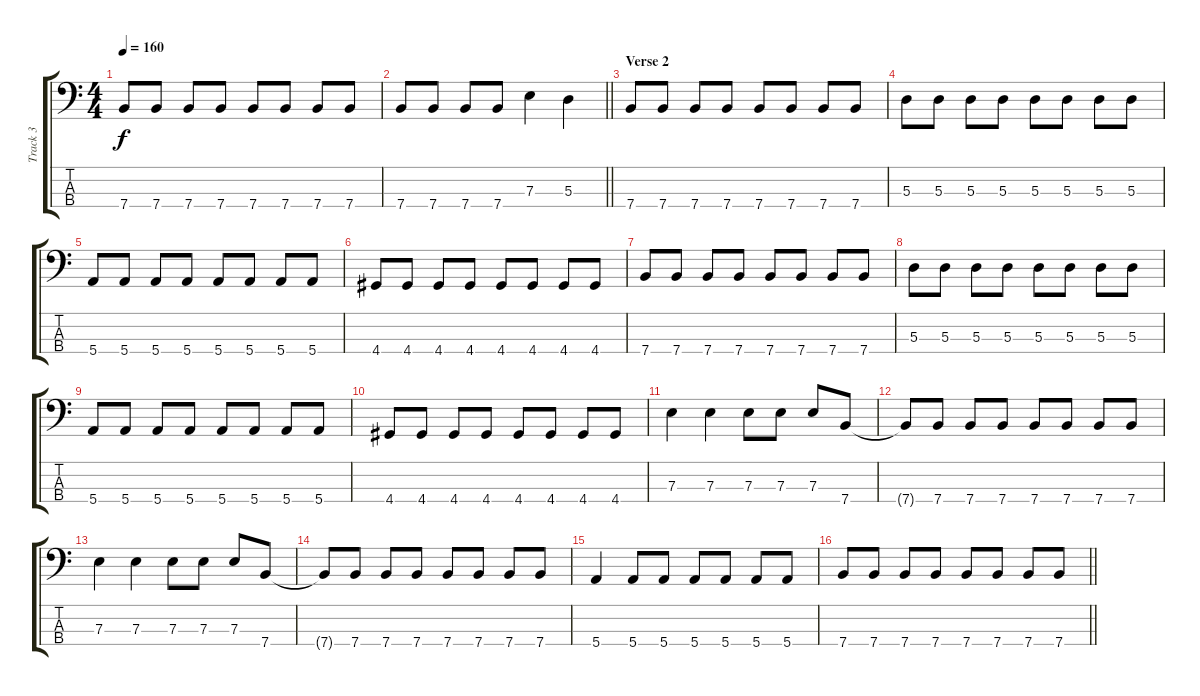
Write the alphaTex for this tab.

\track ("Track 3" "Track 3") {instrument electricbasspick}
\staff {score tabs}
\tuning (G2 D2 A1 E1) {hide}
\ts (4 4)
\tempo 160
\clef f4
\ks c
7.4.8{dy f} 7.4.8 7.4.8 7.4.8 7.4.8 7.4.8 7.4.8 7.4.8 |
\barLineRight lightlight
7.4.8 7.4.8 7.4.8 7.4.8 7.3.4 5.3.4 |
\section ("" "Verse 2")
7.4.8 7.4.8 7.4.8 7.4.8 7.4.8 7.4.8 7.4.8 7.4.8 |
5.3.8 5.3.8 5.3.8 5.3.8 5.3.8 5.3.8 5.3.8 5.3.8 |
5.4.8 5.4.8 5.4.8 5.4.8 5.4.8 5.4.8 5.4.8 5.4.8 |
4.4.8 4.4.8 4.4.8 4.4.8 4.4.8 4.4.8 4.4.8 4.4.8 |
7.4.8 7.4.8 7.4.8 7.4.8 7.4.8 7.4.8 7.4.8 7.4.8 |
5.3.8 5.3.8 5.3.8 5.3.8 5.3.8 5.3.8 5.3.8 5.3.8 |
5.4.8 5.4.8 5.4.8 5.4.8 5.4.8 5.4.8 5.4.8 5.4.8 |
4.4.8 4.4.8 4.4.8 4.4.8 4.4.8 4.4.8 4.4.8 4.4.8 |
7.3.4 7.3.4 7.3.8 7.3.8 7.3.8 7.4.8 |
7.4{t}.8 7.4.8 7.4.8 7.4.8 7.4.8 7.4.8 7.4.8 7.4.8 |
7.3.4 7.3.4 7.3.8 7.3.8 7.3.8 7.4.8 |
7.4{t}.8 7.4.8 7.4.8 7.4.8 7.4.8 7.4.8 7.4.8 7.4.8 |
5.4.4 5.4.8 5.4.8 5.4.8 5.4.8 5.4.8 5.4.8 |
\barLineRight lightlight
7.4.8 7.4.8 7.4.8 7.4.8 7.4.8 7.4.8 7.4.8 7.4.8
